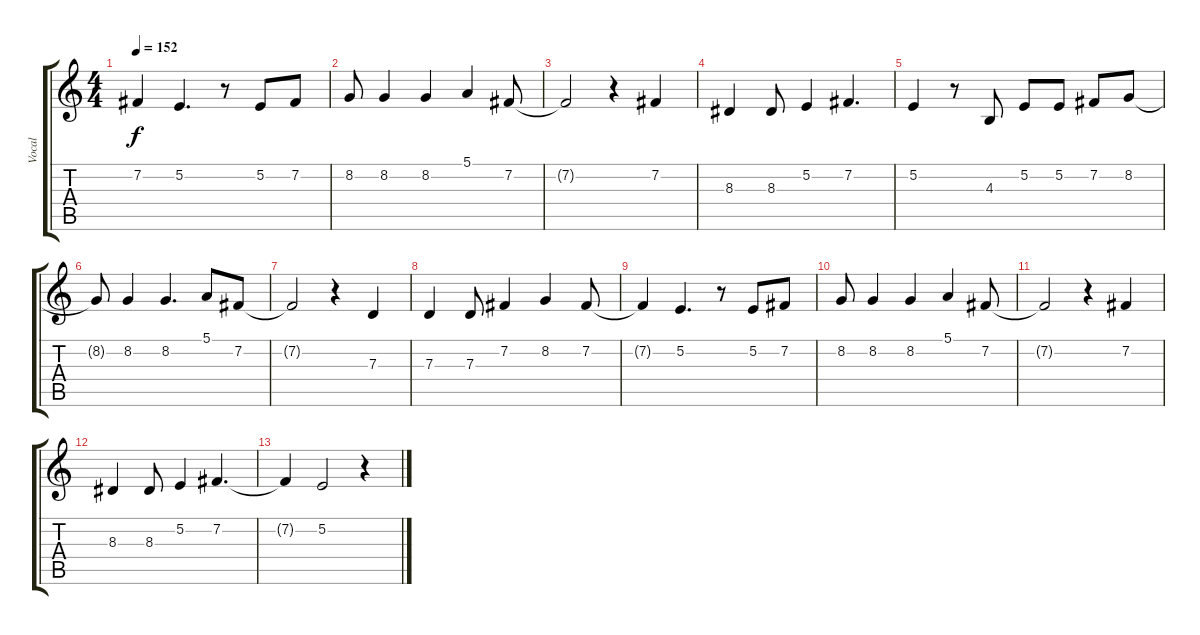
\track ("Vocal" "Vocal") {instrument tenorsax}
\staff {score tabs}
\tuning (E4 B3 G3 D3 A2 E2) {hide}
\ts (4 4)
\tempo 152
\clef g2
\ks c
7.2{t}.4{dy f} 5.2.4{d} r.8 5.2.8 7.2.8 |
8.2.8 8.2.4 8.2.4 5.1.4 7.2.8 |
7.2{t}.2 r.4 7.2.4 |
8.3.4 8.3.8 5.2.4 7.2.4{d} |
5.2.4 r.8 4.3.8 5.2.8 5.2.8 7.2.8 8.2.8 |
8.2{t}.8 8.2.4 8.2.4{d} 5.1.8 7.2.8 |
7.2{t}.2 r.4 7.3.4 |
7.3.4 7.3.8 7.2.4 8.2.4 7.2.8 |
7.2{t}.4 5.2.4{d} r.8 5.2.8 7.2.8 |
8.2.8 8.2.4 8.2.4 5.1.4 7.2.8 |
7.2{t}.2 r.4 7.2.4 |
8.3.4 8.3.8 5.2.4 7.2.4{d} |
7.2{t}.4 5.2.2 r.4
